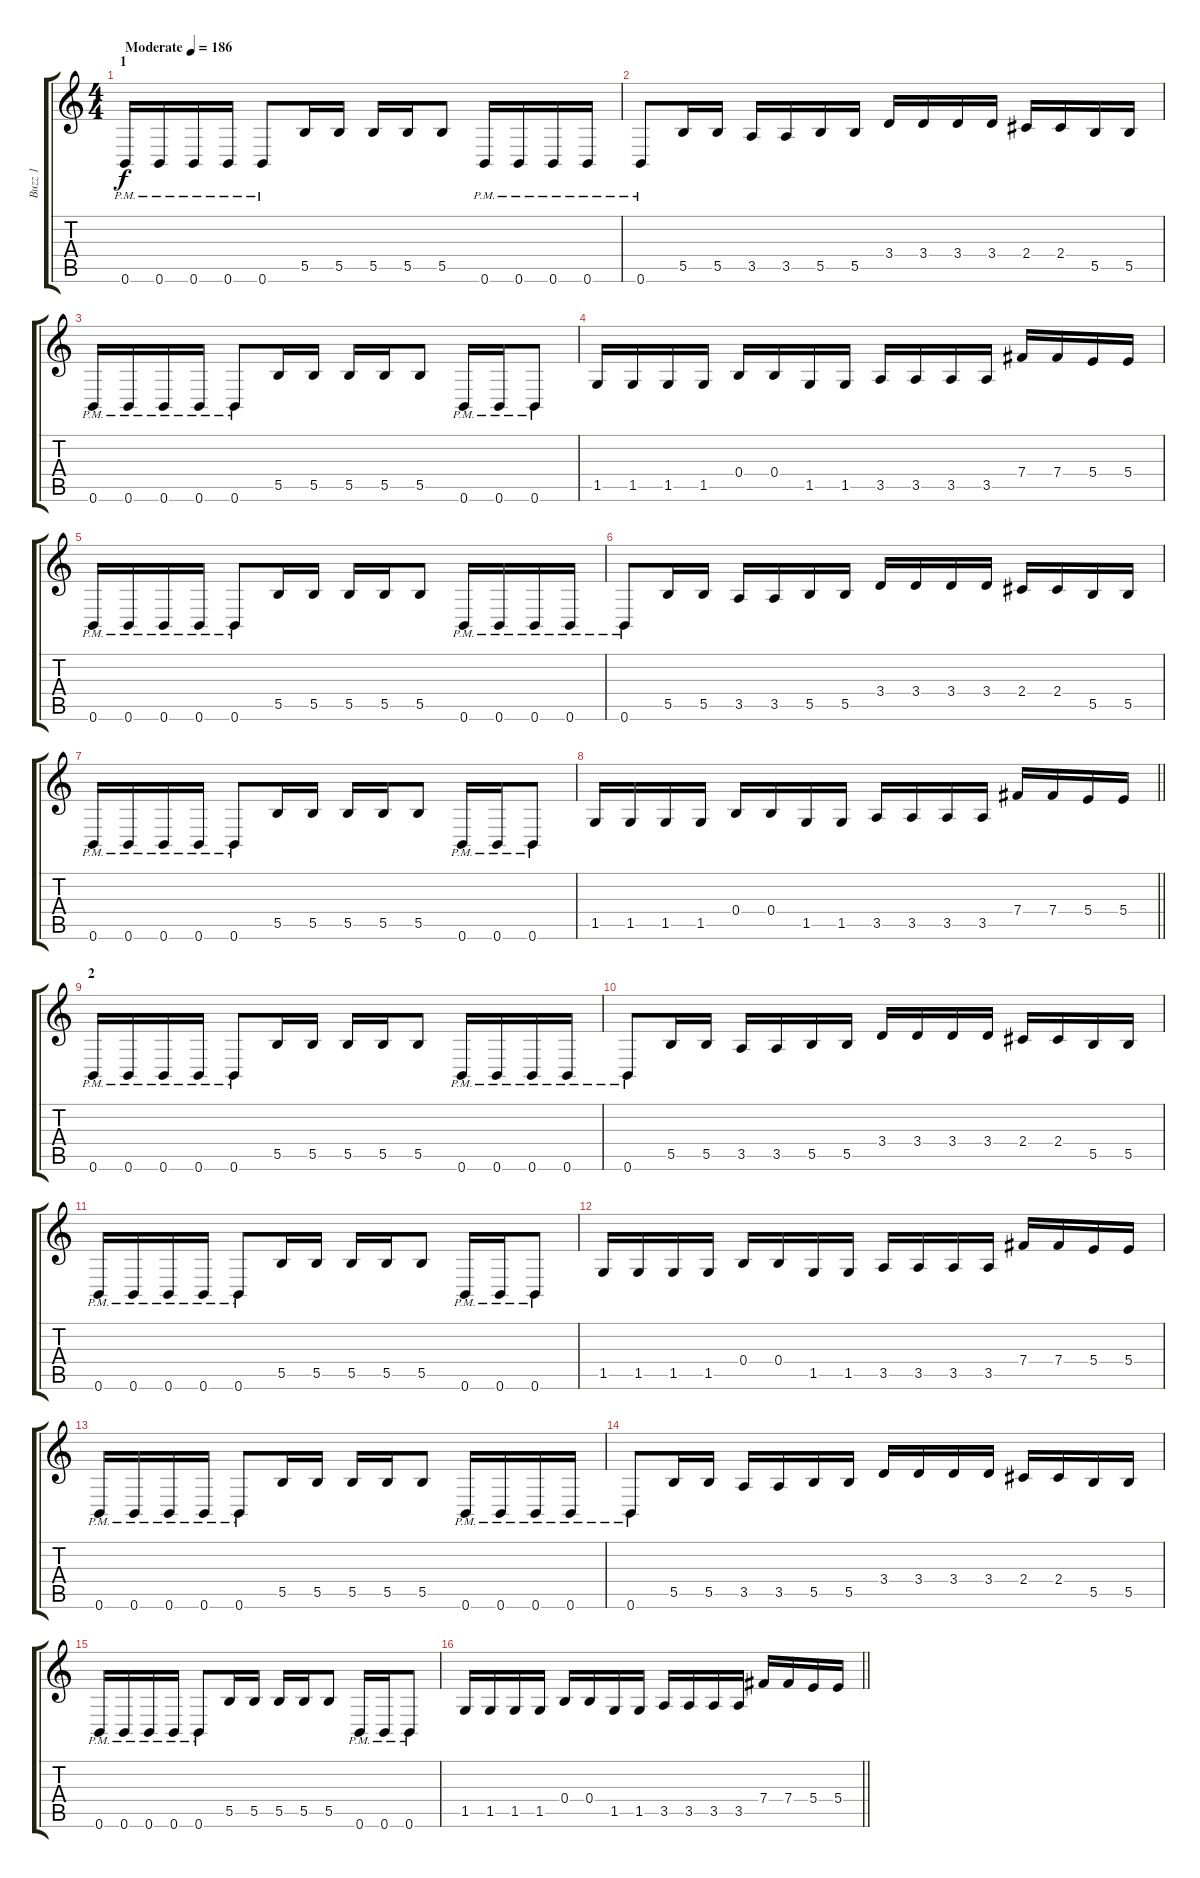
\track ("Buzz 1" "Buzz 1") {instrument distortionguitar}
\staff {score tabs}
\tuning (Db4 Ab3 E3 B2 Gb2 B1) {hide}
\ts (4 4)
\section ("" "1")
\tempo (186 "Moderate")
\clef g2
\ks c
0.6{pm}.16{dy f instrument distortionguitar} 0.6{pm}.16 0.6{pm}.16 0.6{pm}.16 0.6{pm}.8 5.5.16 5.5.16 5.5.16 5.5.16 5.5.8 0.6{pm}.16 0.6{pm}.16 0.6{pm}.16 0.6{pm}.16 |
0.6{pm}.8 5.5.16 5.5.16 3.5.16 3.5.16 5.5.16 5.5.16 3.4.16 3.4.16 3.4.16 3.4.16 2.4.16 2.4.16 5.5.16 5.5.16 |
0.6{pm}.16 0.6{pm}.16 0.6{pm}.16 0.6{pm}.16 0.6{pm}.8 5.5.16 5.5.16 5.5.16 5.5.16 5.5.8 0.6{pm}.16 0.6{pm}.16 0.6{pm}.8 |
1.5.16 1.5.16 1.5.16 1.5.16 0.4.16 0.4.16 1.5.16 1.5.16 3.5.16 3.5.16 3.5.16 3.5.16 7.4.16 7.4.16 5.4.16 5.4.16 |
0.6{pm}.16 0.6{pm}.16 0.6{pm}.16 0.6{pm}.16 0.6{pm}.8 5.5.16 5.5.16 5.5.16 5.5.16 5.5.8 0.6{pm}.16 0.6{pm}.16 0.6{pm}.16 0.6{pm}.16 |
0.6{pm}.8 5.5.16 5.5.16 3.5.16 3.5.16 5.5.16 5.5.16 3.4.16 3.4.16 3.4.16 3.4.16 2.4.16 2.4.16 5.5.16 5.5.16 |
0.6{pm}.16 0.6{pm}.16 0.6{pm}.16 0.6{pm}.16 0.6{pm}.8 5.5.16 5.5.16 5.5.16 5.5.16 5.5.8 0.6{pm}.16 0.6{pm}.16 0.6{pm}.8 |
\barLineRight lightlight
1.5.16 1.5.16 1.5.16 1.5.16 0.4.16 0.4.16 1.5.16 1.5.16 3.5.16 3.5.16 3.5.16 3.5.16 7.4.16 7.4.16 5.4.16 5.4.16 |
\section ("" "2")
0.6{pm}.16 0.6{pm}.16 0.6{pm}.16 0.6{pm}.16 0.6{pm}.8 5.5.16 5.5.16 5.5.16 5.5.16 5.5.8 0.6{pm}.16 0.6{pm}.16 0.6{pm}.16 0.6{pm}.16 |
0.6{pm}.8 5.5.16 5.5.16 3.5.16 3.5.16 5.5.16 5.5.16 3.4.16 3.4.16 3.4.16 3.4.16 2.4.16 2.4.16 5.5.16 5.5.16 |
0.6{pm}.16 0.6{pm}.16 0.6{pm}.16 0.6{pm}.16 0.6{pm}.8 5.5.16 5.5.16 5.5.16 5.5.16 5.5.8 0.6{pm}.16 0.6{pm}.16 0.6{pm}.8 |
1.5.16 1.5.16 1.5.16 1.5.16 0.4.16 0.4.16 1.5.16 1.5.16 3.5.16 3.5.16 3.5.16 3.5.16 7.4.16 7.4.16 5.4.16 5.4.16 |
0.6{pm}.16 0.6{pm}.16 0.6{pm}.16 0.6{pm}.16 0.6{pm}.8 5.5.16 5.5.16 5.5.16 5.5.16 5.5.8 0.6{pm}.16 0.6{pm}.16 0.6{pm}.16 0.6{pm}.16 |
0.6{pm}.8 5.5.16 5.5.16 3.5.16 3.5.16 5.5.16 5.5.16 3.4.16 3.4.16 3.4.16 3.4.16 2.4.16 2.4.16 5.5.16 5.5.16 |
0.6{pm}.16 0.6{pm}.16 0.6{pm}.16 0.6{pm}.16 0.6{pm}.8 5.5.16 5.5.16 5.5.16 5.5.16 5.5.8 0.6{pm}.16 0.6{pm}.16 0.6{pm}.8 |
\barLineRight lightlight
1.5.16 1.5.16 1.5.16 1.5.16 0.4.16 0.4.16 1.5.16 1.5.16 3.5.16 3.5.16 3.5.16 3.5.16 7.4.16 7.4.16 5.4.16 5.4.16
